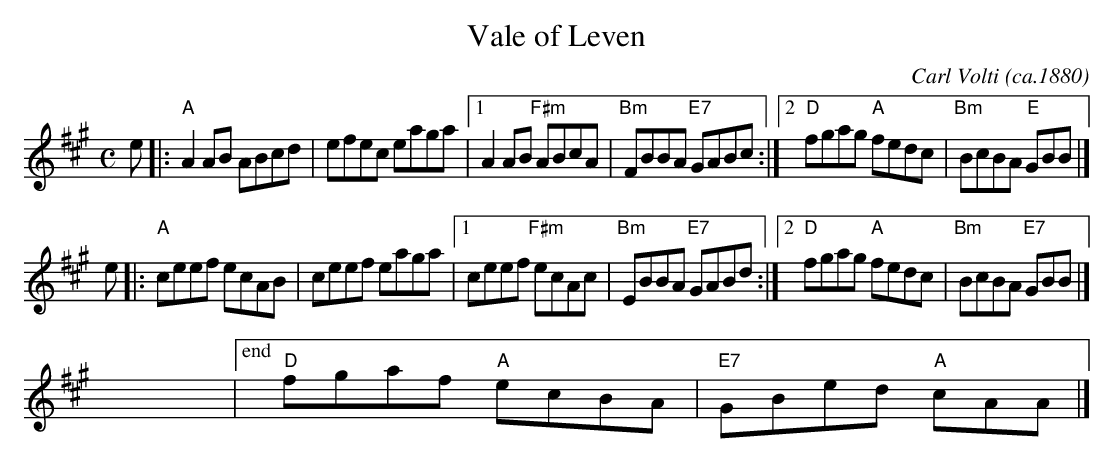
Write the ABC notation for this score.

X:1
T:Vale of Leven
C:Carl Volti (ca.1880)
M:C
L:1/8
K:A
e |:\
"A"A2AB ABcd | efec eaga |\
[1 A2AB "F#m"ABcA | "Bm"FBBA "E7"GABc :|\
[2 "D"fgag "A"fedc | "Bm"BcBA "E"GBB |]
e |:\
"A"ceef ecAB | ceef eaga |\
[1 ceef "F#m"ecAc | "Bm"EBBA "E7"GABd :|\
[2 "D"fgag "A"fedc | "Bm"BcBA "E7"GBB |]
y8y8 y8y8 y8y8 y8y8 y8y8 \
|["end" "D"fgaf "A"ecBA | "E7"GBed "A"cAA |]
